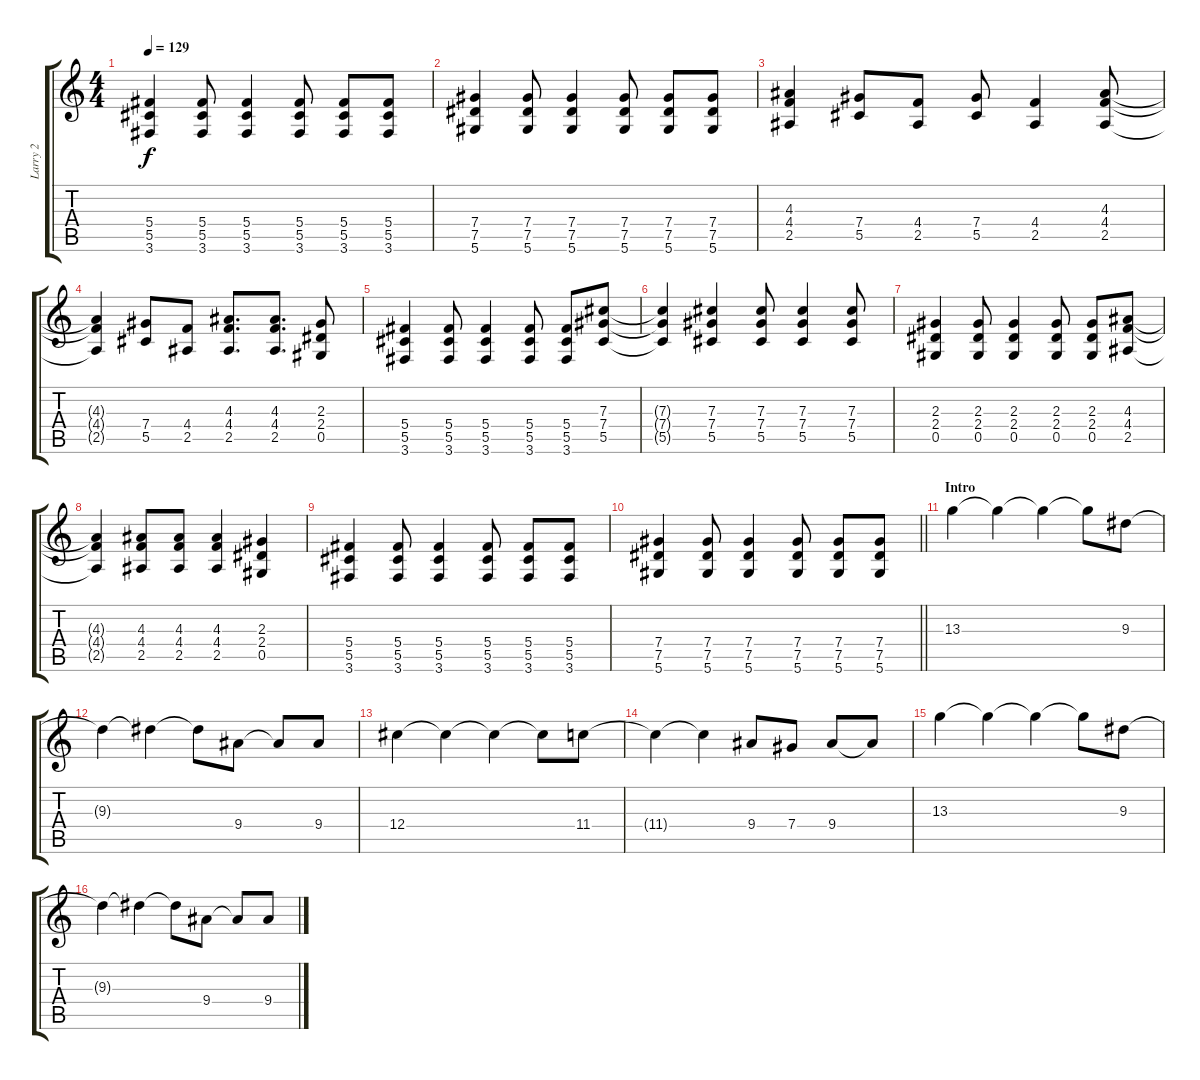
\track ("Larry 2" "Larry 2") {instrument overdrivenguitar}
\staff {score tabs}
\tuning (Eb4 Bb3 Gb3 Db3 Ab2 Eb2) {hide}
\ts (4 4)
\tempo 129
\clef g2
\ks c
(5.4 5.5 3.6).4{dy f} (5.4 5.5 3.6).8 (5.4 5.5 3.6).4 (5.4 5.5 3.6).8 (5.4 5.5 3.6).8 (5.4 5.5 3.6).8 |
(7.4 7.5 5.6).4 (7.4 7.5 5.6).8 (7.4 7.5 5.6).4 (7.4 7.5 5.6).8 (7.4 7.5 5.6).8 (7.4 7.5 5.6).8 |
(4.3 4.4 2.5).4 (7.4 5.5).8 (4.4 2.5).8 (7.4 5.5).8 (4.4 2.5).4 (4.3 4.4 2.5).8 |
(4.3{t} 4.4{t} 2.5{t}).4 (7.4 5.5).8 (4.4 2.5).8 (4.3 4.4 2.5).8{d} (4.3 4.4 2.5).8{d} (2.3 2.4 0.5).8 |
(5.4 5.5 3.6).4 (5.4 5.5 3.6).8 (5.4 5.5 3.6).4 (5.4 5.5 3.6).8 (5.4 5.5 3.6).8 (7.3 7.4 5.5).8 |
(7.3{t} 7.4{t} 5.5{t}).4 (7.3 7.4 5.5).4 (7.3 7.4 5.5).8 (7.3 7.4 5.5).4 (7.3 7.4 5.5).8 |
(2.3 2.4 0.5).4 (2.3 2.4 0.5).8 (2.3 2.4 0.5).4 (2.3 2.4 0.5).8 (2.3 2.4 0.5).8 (4.3 4.4 2.5).8 |
(4.3{t} 4.4{t} 2.5{t}).4 (4.3 4.4 2.5).8 (4.3 4.4 2.5).8 (4.3 4.4 2.5).4 (2.3 2.4 0.5).4 |
(5.4 5.5 3.6).4 (5.4 5.5 3.6).8 (5.4 5.5 3.6).4 (5.4 5.5 3.6).8 (5.4 5.5 3.6).8 (5.4 5.5 3.6).8 |
\barLineRight lightlight
(7.4 7.5 5.6).4 (7.4 7.5 5.6).8 (7.4 7.5 5.6).4 (7.4 7.5 5.6).8 (7.4 7.5 5.6).8 (7.4 7.5 5.6).8 |
\section ("" "Intro")
13.3.4 13.3{t}.4 13.3{t}.4 13.3{t}.8 9.3.8 |
9.3{t}.4 9.3{t}.4 9.3{t}.8 9.4.8 9.4{t}.8 9.4.8 |
12.4.4 12.4{t}.4 12.4{t}.4 12.4{t}.8 11.4.8 |
11.4{t}.4 11.4{t}.4 9.4.8 7.4.8 9.4.8 9.4{t}.8 |
13.3.4 13.3{t}.4 13.3{t}.4 13.3{t}.8 9.3.8 |
9.3{t}.4 9.3{t}.4 9.3{t}.8 9.4.8 9.4{t}.8 9.4.8
